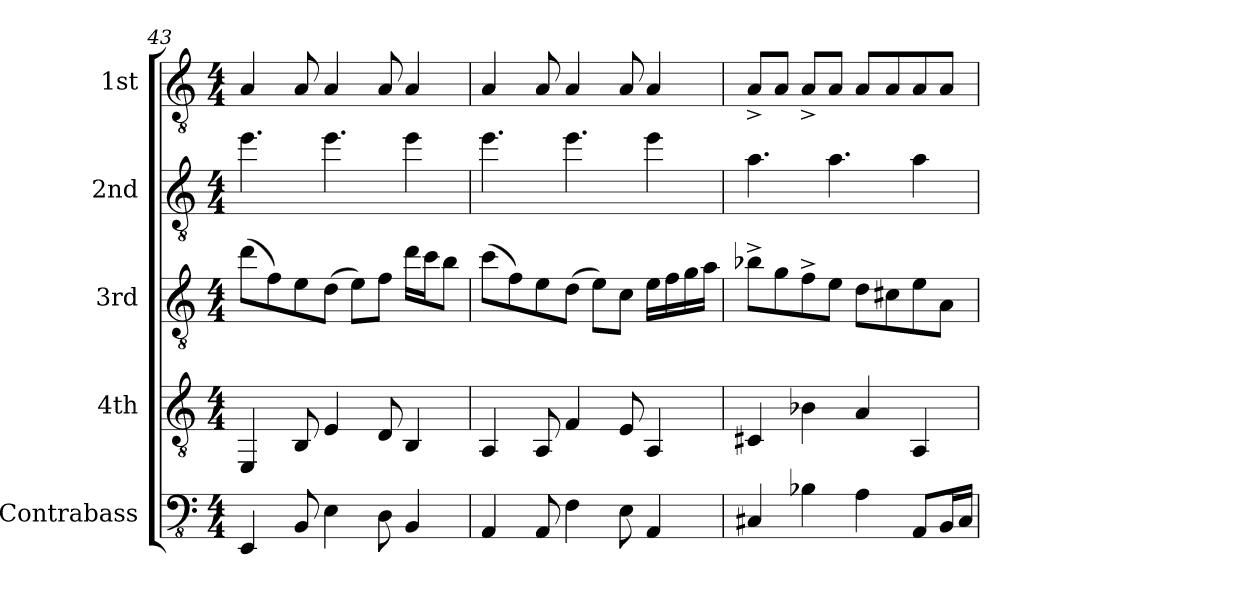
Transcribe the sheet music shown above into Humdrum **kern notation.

**kern	**kern	**kern	**kern	**kern
*part5	*part4	*part3	*part2	*part1
*staff5	*staff4	*staff3	*staff2	*staff1
*I"Contrabass	*I"4th	*I"3rd	*I"2nd	*I"1st
*I'C.B	*	*	*	*
*clefFv4	*clefGv2	*clefGv2	*clefGv2	*clefGv2
*k[]	*k[]	*k[]	*k[]	*k[]
*M4/4	*M4/4	*M4/4	*M4/4	*M4/4
=43	=43	=43	=43	=43
4EEE/	4EE/	(8dd\L	4.ee\	4A/
.	.	8f\)	.	.
8BBB/	8BB/	8e\	.	8A/
4EE\	4E/	(8d\J	4.ee\	4A/
.	.	8e\L)	.	.
8DD\	8D/	8f\J	.	8A/
4BBB/	4BB/	16dd\LL	4ee\	4A/
.	.	16cc\J	.	.
.	.	8b\J	.	.
=44	=44	=44	=44	=44
4AAA/	4AA/	(8cc\L	4.ee\	4A/
.	.	8f\)	.	.
8AAA/	8AA/	8e\	.	8A/
4FF\	4F/	(8d\J	4.ee\	4A/
.	.	8e\L)	.	.
8EE\	8E/	8c\J	.	8A/
4AAA/	4AA/	16e\LL	4ee\	4A/
.	.	16f\	.	.
.	.	16g\	.	.
.	.	16a\JJ	.	.
=45	=45	=45	=45	=45
4CC#X/	4C#X/	8b-X^\L	4.a\	8A^/L
.	.	8g\	.	8A/J
4BB-X\	4B-X\	8f^\	.	8A^/L
.	.	8e\J	4.a\	8A/J
4AA\	4A/	8d\L	.	8A/L
.	.	8c#X\	.	8A/
8AAA/L	4AA/	8e\	4a\	8A/
16BBB/L	.	8A\J	.	8A/J
16CC#/JJ	.	.	.	.
=	=	=	=	=
*-	*-	*-	*-	*-
